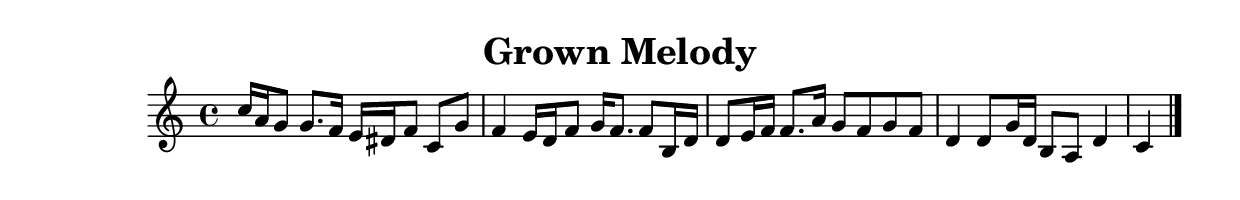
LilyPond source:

\header{title = "Grown Melody"}

\score{
\absolute {
 c''16 a'16 g'8 g'8. f'16 e'16 dis'16 f'8 c'8 g'8 f'4 e'16 d'16 f'8 g'16 f'8. f'8 b16 d'16 d'8 e'16 f'16 f'8. a'16 g'8 f'8 g'8 f'8 d'4 d'8 g'16 d'16 b8 a8 d'4 c'4 \bar"|."

}
\midi{}
\layout{}
}
